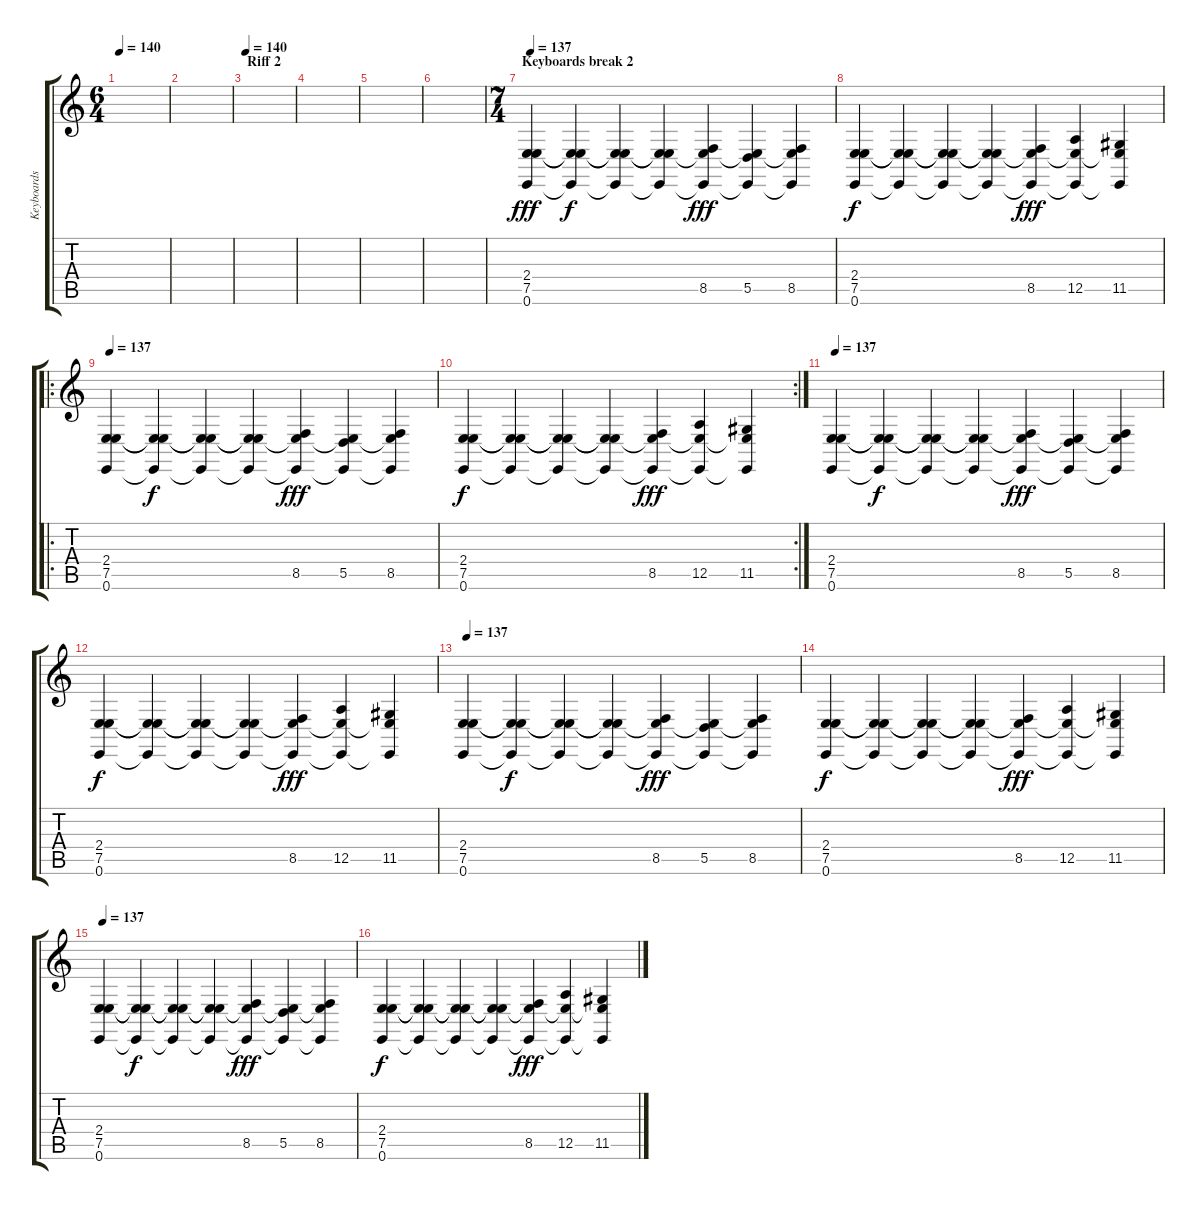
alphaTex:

\track ("Keyboards 2" "Keyboards ") {instrument synthstrings1}
\staff {score tabs}
\tuning (E4 B3 G3 D3 A2 E2) {hide}
\ts (6 4)
\tempo 140
\clef g2
\ks c
|
|
\section ("" "Riff 2")
\tempo 140
|
|
|
|
\ts (7 4)
\section ("" "Keyboards break 2")
\tempo 137
(2.4 7.5 0.6).4{dy fff volume 16 instrument synthstrings1} (2.4{t} 7.5{t} 0.6{t}).4{dy f} (2.4{t} 7.5{t} 0.6{t}).4 (2.4{t} 7.5{t} 0.6{t}).4 (2.4{t} 8.5 0.6{t}).4{dy fff} (2.4{t} 5.5 0.6{t}).4 (2.4{t} 8.5 0.6{t}).4 |
(2.4 7.5 0.6).4{dy f} (2.4{t} 7.5{t} 0.6{t}).4 (2.4{t} 7.5{t} 0.6{t}).4 (2.4{t} 7.5{t} 0.6{t}).4 (2.4{t} 8.5 0.6{t}).4{dy fff} (2.4{t} 12.5 0.6{t}).4 (2.4{t} 11.5 0.6{t}).4 |
\ro
\tempo 137
(2.4 7.5 0.6).4{volume 16 instrument synthstrings1} (2.4{t} 7.5{t} 0.6{t}).4{dy f} (2.4{t} 7.5{t} 0.6{t}).4 (2.4{t} 7.5{t} 0.6{t}).4 (2.4{t} 8.5 0.6{t}).4{dy fff} (2.4{t} 5.5 0.6{t}).4 (2.4{t} 8.5 0.6{t}).4 |
\rc 2
(2.4 7.5 0.6).4{dy f} (2.4{t} 7.5{t} 0.6{t}).4 (2.4{t} 7.5{t} 0.6{t}).4 (2.4{t} 7.5{t} 0.6{t}).4 (2.4{t} 8.5 0.6{t}).4{dy fff} (2.4{t} 12.5 0.6{t}).4 (2.4{t} 11.5 0.6{t}).4 |
\tempo 137
(2.4 7.5 0.6).4{volume 16 instrument synthstrings1} (2.4{t} 7.5{t} 0.6{t}).4{dy f} (2.4{t} 7.5{t} 0.6{t}).4 (2.4{t} 7.5{t} 0.6{t}).4 (2.4{t} 8.5 0.6{t}).4{dy fff} (2.4{t} 5.5 0.6{t}).4 (2.4{t} 8.5 0.6{t}).4 |
(2.4 7.5 0.6).4{dy f} (2.4{t} 7.5{t} 0.6{t}).4 (2.4{t} 7.5{t} 0.6{t}).4 (2.4{t} 7.5{t} 0.6{t}).4 (2.4{t} 8.5 0.6{t}).4{dy fff} (2.4{t} 12.5 0.6{t}).4 (2.4{t} 11.5 0.6{t}).4 |
\tempo 137
(2.4 7.5 0.6).4{volume 16 instrument synthstrings1} (2.4{t} 7.5{t} 0.6{t}).4{dy f} (2.4{t} 7.5{t} 0.6{t}).4 (2.4{t} 7.5{t} 0.6{t}).4 (2.4{t} 8.5 0.6{t}).4{dy fff} (2.4{t} 5.5 0.6{t}).4 (2.4{t} 8.5 0.6{t}).4 |
(2.4 7.5 0.6).4{dy f} (2.4{t} 7.5{t} 0.6{t}).4 (2.4{t} 7.5{t} 0.6{t}).4 (2.4{t} 7.5{t} 0.6{t}).4 (2.4{t} 8.5 0.6{t}).4{dy fff} (2.4{t} 12.5 0.6{t}).4 (2.4{t} 11.5 0.6{t}).4 |
\tempo 137
(2.4 7.5 0.6).4{volume 16 instrument synthstrings1} (2.4{t} 7.5{t} 0.6{t}).4{dy f} (2.4{t} 7.5{t} 0.6{t}).4 (2.4{t} 7.5{t} 0.6{t}).4 (2.4{t} 8.5 0.6{t}).4{dy fff} (2.4{t} 5.5 0.6{t}).4 (2.4{t} 8.5 0.6{t}).4 |
(2.4 7.5 0.6).4{dy f} (2.4{t} 7.5{t} 0.6{t}).4 (2.4{t} 7.5{t} 0.6{t}).4 (2.4{t} 7.5{t} 0.6{t}).4 (2.4{t} 8.5 0.6{t}).4{dy fff} (2.4{t} 12.5 0.6{t}).4 (2.4{t} 11.5 0.6{t}).4
